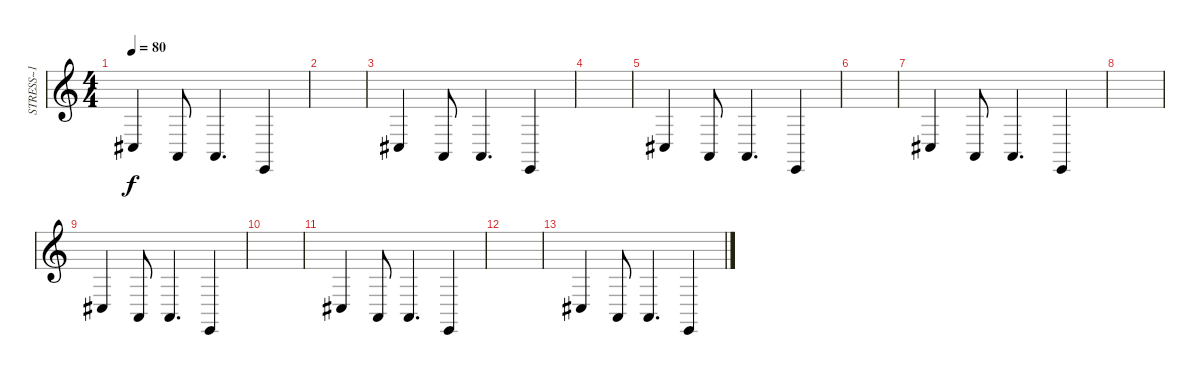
\track ("STRESS~1" "STRESS~1") {instrument stringensemble1}
\staff {score}
\tuning (Eb4 Bb3 Gb3 Db3 Ab2 Eb2) {hide}
\ts (4 4)
\tempo 80
\clef g2
\ks c
5.5.4{dy f} 1.5.8 1.5.4{d} 1.6.4 |
|
5.5.4 1.5.8 1.5.4{d} 1.6.4 |
|
5.5.4 1.5.8 1.5.4{d} 1.6.4 |
|
5.5.4 1.5.8 1.5.4{d} 1.6.4 |
|
5.5.4 1.5.8 1.5.4{d} 1.6.4 |
|
5.5.4 1.5.8 1.5.4{d} 1.6.4 |
|
5.5.4 1.5.8 1.5.4{d} 1.6.4
